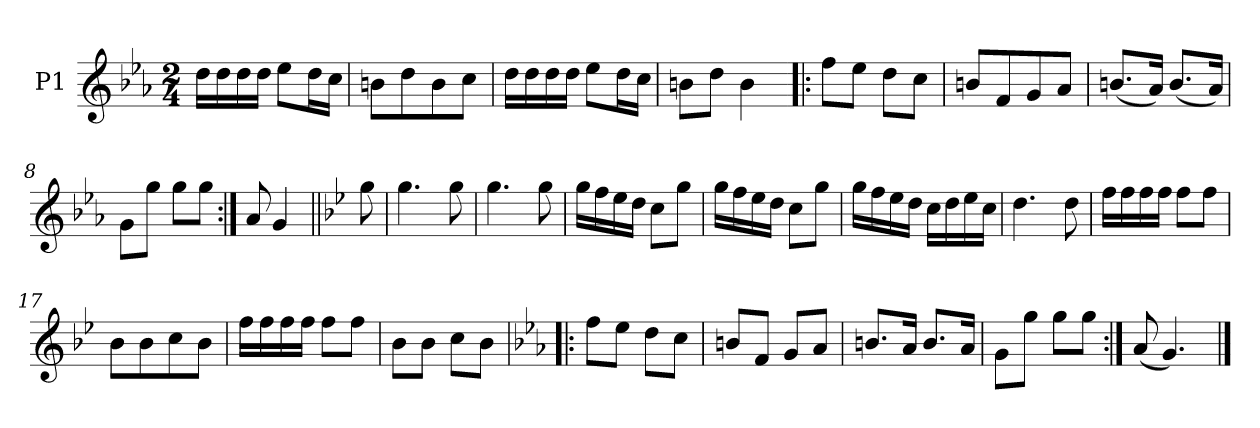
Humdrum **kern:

**kern
*part1
*staff1
*I"P1
*clefG2
*k[b-e-a-]
*M2/4
=1
16ddLL
16dd
16dd
16ddJJ
8ee-L
16ddL
16ccJJ
=2
8bnL
8dd
8b
8ccJ
=3
16ddLL
16dd
16dd
16ddJJ
8ee-L
16ddL
16ccJJ
=4
8bnL
8ddJ
4b
=5!|:
8ffL
8ee-J
8ddL
8ccJ
=6
8bnL
8f
8g
8a-J
=7
(8.bnL
16a-Jk)
(8.bL
16a-Jk)
=8
8gL
8ggJ
8ggL
8ggJ
=:|!
8a-
4g
=9||
*k[b-e-]
8gg
=10
4.gg
8gg
=11
4.gg
8gg
=12
16ggLL
16ff
16ee-
16ddJJ
8ccL
8ggJ
=13
16ggLL
16ff
16ee-
16ddJJ
8ccL
8ggJ
=14
16ggLL
16ff
16ee-
16ddJJ
16ccLL
16dd
16ee-
16ccJJ
=15
4.dd
8dd
=16
16ffLL
16ff
16ff
16ffJJ
8ffL
8ffJ
=17
8b-L
8b-
8cc
8b-J
=18
16ffLL
16ff
16ff
16ffJJ
8ffL
8ffJ
=19
8b-L
8b-J
8ccL
8b-J
=20!|:
*k[b-e-a-]
8ffL
8ee-J
8ddL
8ccJ
=21
8bnL
8fJ
8gL
8a-J
=22
8.bnL
16a-Jk
8.bL
16a-Jk
=23
8gL
8ggJ
8ggL
8ggJ
=24:|!
(8a-
4.g)
==
*-
